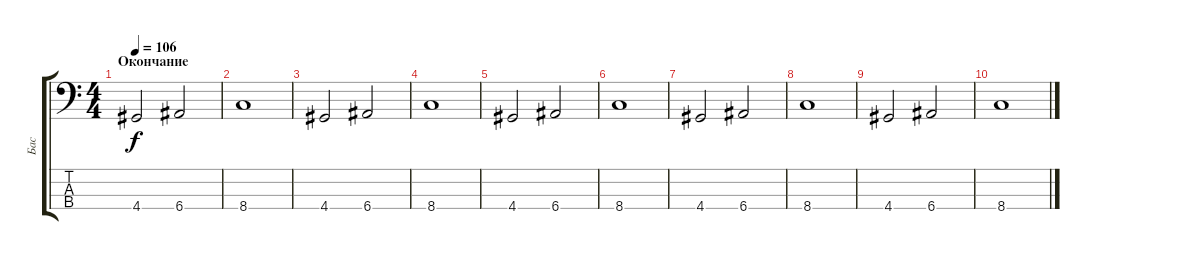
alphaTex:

\track ("Бас" "Бас") {mute instrument electricbassfinger}
\staff {score tabs}
\tuning (G2 D2 A1 E1) {hide}
\ts (4 4)
\section ("" "Окончание")
\tempo 106
\clef f4
\ks c
4.4.2{dy f} 6.4.2 |
8.4.1 |
4.4.2 6.4.2 |
8.4.1 |
4.4.2 6.4.2 |
8.4.1 |
4.4.2 6.4.2 |
8.4.1 |
4.4.2 6.4.2 |
8.4.1
